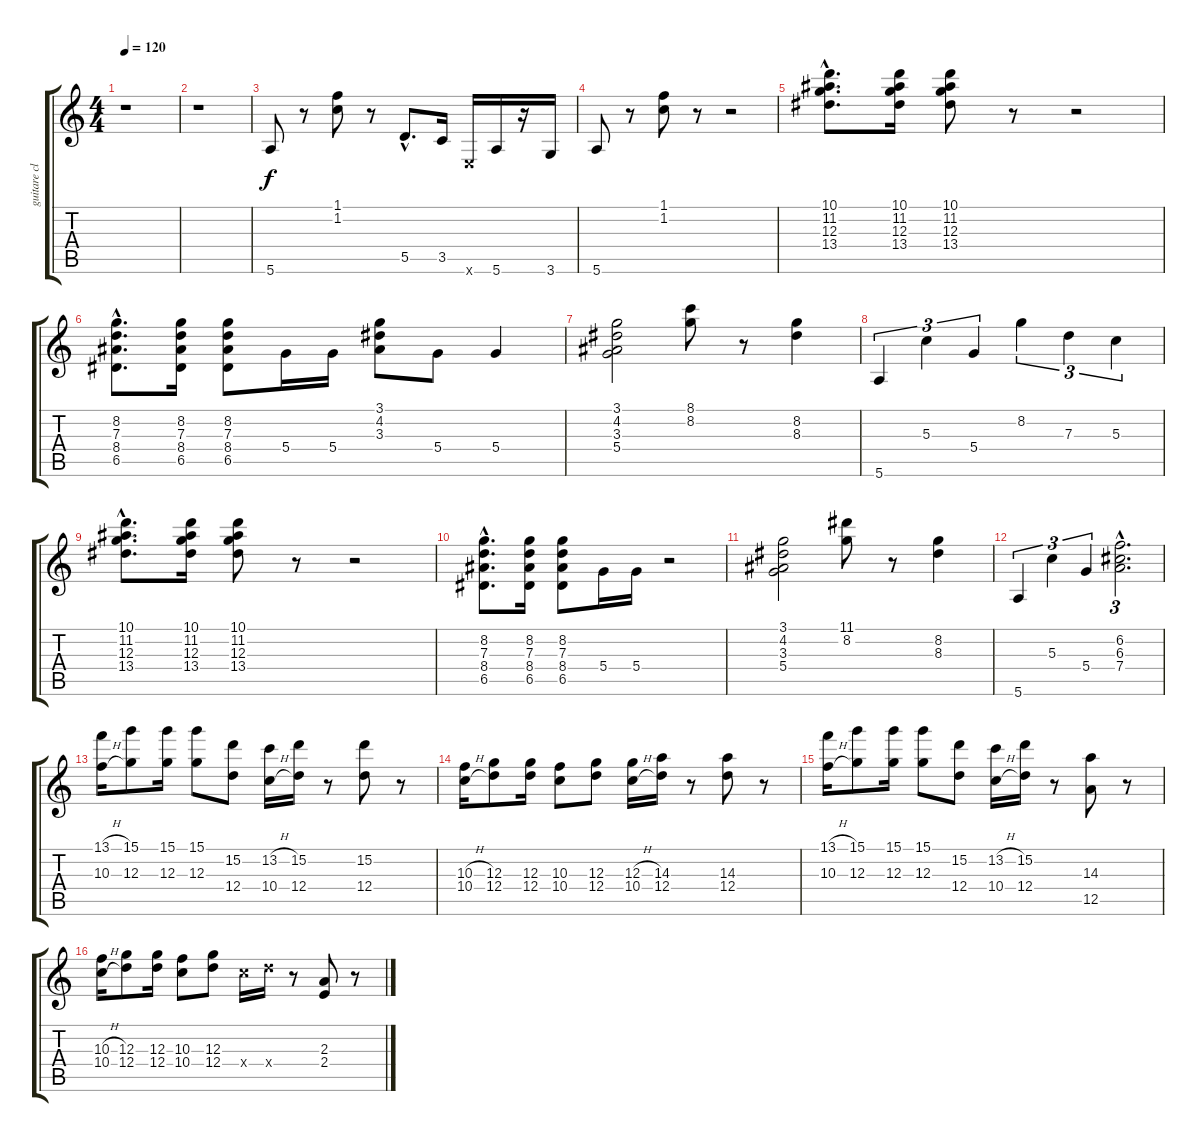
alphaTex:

\track ("guitare clean" "guitare cl") {instrument electricguitarclean}
\staff {score tabs}
\tuning (E4 B3 G3 D3 A2 E2) {hide}
\ts (4 4)
\tempo 120
\clef g2
\ks c
r.1{dy f} |
r.1 |
5.6.8 r.8 (1.1 1.2).8 r.8 5.5{hac}.8{d} 3.5.16 0.6{x}.16 5.6.16 r.16 3.6.16 |
5.6.8 r.8 (1.1 1.2).8 r.8 r.2 |
(10.1{hac} 11.2{hac} 12.3{hac} 13.4{hac}).8{d} (10.1 11.2 12.3 13.4).16 (10.1 11.2 12.3 13.4).8 r.8 r.2 |
(8.2{hac} 7.3{hac} 8.4{hac} 6.5{hac}).8{d} (8.2 7.3 8.4 6.5).16 (8.2 7.3 8.4 6.5).8 5.4.16 5.4.16 (3.1 4.2 3.3).8 5.4.8 5.4.4 |
(3.1 4.2 3.3 5.4).2 (8.1 8.2).8 r.8 (8.2 8.3).4 |
5.6.4{tu (3 2)} 5.3.4{tu (3 2)} 5.4.4{tu (3 2)} 8.2.4{tu (3 2)} 7.3.4{tu (3 2)} 5.3.4{tu (3 2)} |
(10.1{hac} 11.2{hac} 12.3{hac} 13.4{hac}).8{d} (10.1 11.2 12.3 13.4).16 (10.1 11.2 12.3 13.4).8 r.8 r.2 |
(8.2{hac} 7.3{hac} 8.4{hac} 6.5{hac}).8{d} (8.2 7.3 8.4 6.5).16 (8.2 7.3 8.4 6.5).8 5.4.16 5.4.16 r.2 |
(3.1 4.2 3.3 5.4).2 (11.1 8.2).8 r.8 (8.2 8.3).4 |
5.6.4{tu (3 2)} 5.3.4{tu (3 2)} 5.4.4{tu (3 2)} (6.2{hac} 6.3{hac} 7.4{hac}).2{d tu (3 2)} |
(13.1{h} 10.3{h}).16 (15.1 12.3).8 (15.1 12.3).16 (15.1 12.3).8 (15.2 12.4).8 (13.2{h} 10.4{h}).16 (15.2 12.4).16 r.8 (15.2 12.4).8 r.8 |
(10.3{h} 10.4{h}).16 (12.3 12.4).8 (12.3 12.4).16 (10.3 10.4).8 (12.3 12.4).8 (12.3{h} 10.4{h}).16 (14.3 12.4).16 r.8 (14.3 12.4).8 r.8 |
(13.1{h} 10.3{h}).16 (15.1 12.3).8 (15.1 12.3).16 (15.1 12.3).8 (15.2 12.4).8 (13.2{h} 10.4{h}).16 (15.2 12.4).16 r.8 (14.3 12.5).8 r.8 |
(10.3{h} 10.4{h}).16 (12.3 12.4).8 (12.3 12.4).16 (10.3 10.4).8 (12.3 12.4).8 10.4{x}.16 12.4{x}.16 r.8 (2.3 2.4).8 r.8
